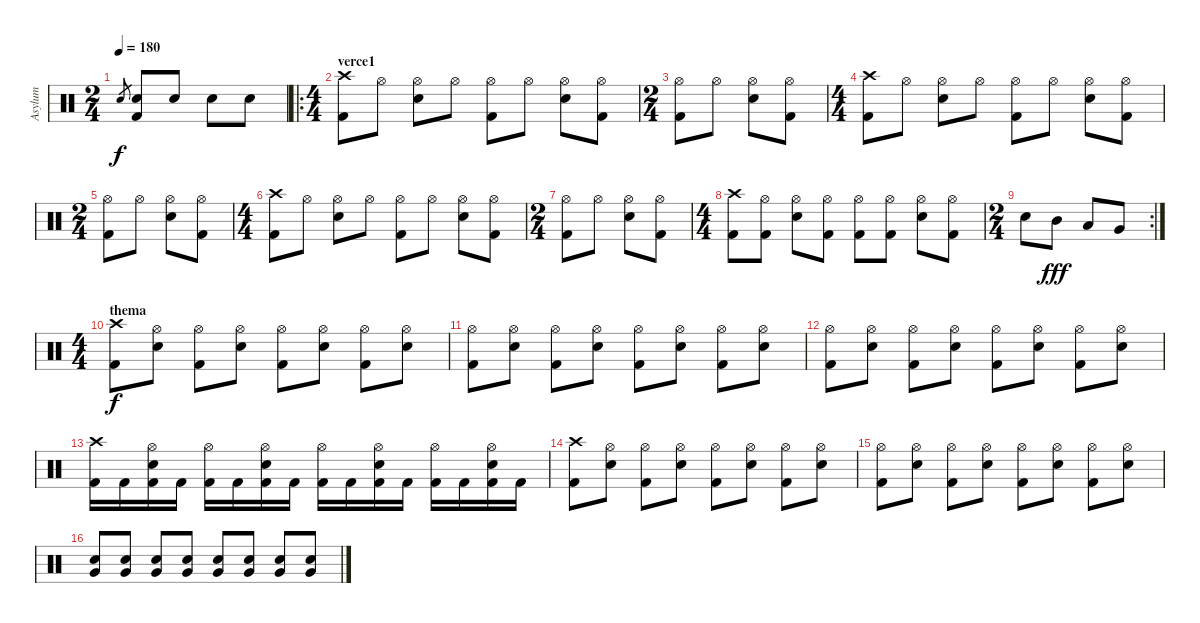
\track ("Asylum" "Asylum") {instrument percussion}
\staff {score}
\articulation defaults
\ts (2 4)
\tempo 180
\clef neutral
\ks c "Electric Snare (hit)"{sl}.8{gr dy f}
("Electric Snare (hit)" "Kick (hit) 2").8 "Electric Snare (hit)".8 "Electric Snare (hit)".8 "Electric Snare (hit)".8 |
\ro
\ts (4 4)
\section ("" "verce1")
("Crash high (hit)" "Kick (hit) 2").8 "Hi-Hat (open)".8 ("Hi-Hat (open)" "Electric Snare (hit)").8 "Hi-Hat (open)".8 ("Hi-Hat (open)" "Kick (hit) 2").8 "Hi-Hat (open)".8 ("Hi-Hat (open)" "Electric Snare (hit)").8 ("Hi-Hat (open)" "Kick (hit) 2").8 |
\ts (2 4)
("Hi-Hat (open)" "Kick (hit) 2").8 "Hi-Hat (open)".8 ("Hi-Hat (open)" "Electric Snare (hit)").8 ("Hi-Hat (open)" "Kick (hit) 2").8 |
\ts (4 4)
("Crash high (hit)" "Kick (hit) 2").8 "Hi-Hat (open)".8 ("Hi-Hat (open)" "Electric Snare (hit)").8 "Hi-Hat (open)".8 ("Hi-Hat (open)" "Kick (hit) 2").8 "Hi-Hat (open)".8 ("Hi-Hat (open)" "Electric Snare (hit)").8 ("Hi-Hat (open)" "Kick (hit) 2").8 |
\ts (2 4)
("Hi-Hat (open)" "Kick (hit) 2").8 "Hi-Hat (open)".8 ("Hi-Hat (open)" "Electric Snare (hit)").8 ("Hi-Hat (open)" "Kick (hit) 2").8 |
\ts (4 4)
("Crash high (hit)" "Kick (hit) 2").8 "Hi-Hat (open)".8 ("Hi-Hat (open)" "Electric Snare (hit)").8 "Hi-Hat (open)".8 ("Hi-Hat (open)" "Kick (hit) 2").8 "Hi-Hat (open)".8 ("Hi-Hat (open)" "Electric Snare (hit)").8 ("Hi-Hat (open)" "Kick (hit) 2").8 |
\ts (2 4)
("Hi-Hat (open)" "Kick (hit) 2").8 "Hi-Hat (open)".8 ("Hi-Hat (open)" "Electric Snare (hit)").8 ("Hi-Hat (open)" "Kick (hit) 2").8 |
\ts (4 4)
("Crash high (hit)" "Kick (hit) 2").8 ("Hi-Hat (open)" "Kick (hit) 2").8 ("Hi-Hat (open)" "Electric Snare (hit)").8 ("Hi-Hat (open)" "Kick (hit) 2").8 ("Hi-Hat (open)" "Kick (hit) 2").8 ("Hi-Hat (open)" "Kick (hit) 2").8 ("Hi-Hat (open)" "Electric Snare (hit)").8 ("Hi-Hat (open)" "Kick (hit) 2").8 |
\rc 2
\ts (2 4)
"Electric Snare (hit)".8 "Mid Tom (hit)".8{dy fff} "Low Tom (hit)".8 "Very Low Tom (hit)".8 |
\ts (4 4)
\section ("" "thema")
("Crash high (hit)" "Kick (hit) 2").8{dy f} ("Hi-Hat (open)" "Electric Snare (hit)").8 ("Hi-Hat (open)" "Kick (hit) 2").8 ("Hi-Hat (open)" "Electric Snare (hit)").8 ("Hi-Hat (open)" "Kick (hit) 2").8 ("Hi-Hat (open)" "Electric Snare (hit)").8 ("Hi-Hat (open)" "Kick (hit) 2").8 ("Hi-Hat (open)" "Electric Snare (hit)").8 |
("Hi-Hat (open)" "Kick (hit) 2").8 ("Hi-Hat (open)" "Electric Snare (hit)").8 ("Hi-Hat (open)" "Kick (hit) 2").8 ("Hi-Hat (open)" "Electric Snare (hit)").8 ("Hi-Hat (open)" "Kick (hit) 2").8 ("Hi-Hat (open)" "Electric Snare (hit)").8 ("Hi-Hat (open)" "Kick (hit) 2").8 ("Hi-Hat (open)" "Electric Snare (hit)").8 |
("Hi-Hat (open)" "Kick (hit) 2").8 ("Hi-Hat (open)" "Electric Snare (hit)").8 ("Hi-Hat (open)" "Kick (hit) 2").8 ("Hi-Hat (open)" "Electric Snare (hit)").8 ("Hi-Hat (open)" "Kick (hit) 2").8 ("Hi-Hat (open)" "Electric Snare (hit)").8 ("Hi-Hat (open)" "Kick (hit) 2").8 ("Hi-Hat (open)" "Electric Snare (hit)").8 |
("Crash high (hit)" "Kick (hit) 2").16 "Kick (hit) 2".16 ("Hi-Hat (open)" "Electric Snare (hit)" "Kick (hit) 2").16 "Kick (hit) 2".16 ("Hi-Hat (open)" "Kick (hit) 2").16 "Kick (hit) 2".16 ("Hi-Hat (open)" "Electric Snare (hit)" "Kick (hit) 2").16 "Kick (hit) 2".16 ("Hi-Hat (open)" "Kick (hit) 2").16 "Kick (hit) 2".16 ("Hi-Hat (open)" "Electric Snare (hit)" "Kick (hit) 2").16 "Kick (hit) 2".16 ("Hi-Hat (open)" "Kick (hit) 2").16 "Kick (hit) 2".16 ("Hi-Hat (open)" "Electric Snare (hit)" "Kick (hit) 2").16 "Kick (hit) 2".16 |
("Crash high (hit)" "Kick (hit) 2").8 ("Hi-Hat (open)" "Electric Snare (hit)").8 ("Hi-Hat (open)" "Kick (hit) 2").8 ("Hi-Hat (open)" "Electric Snare (hit)").8 ("Hi-Hat (open)" "Kick (hit) 2").8 ("Hi-Hat (open)" "Electric Snare (hit)").8 ("Hi-Hat (open)" "Kick (hit) 2").8 ("Hi-Hat (open)" "Electric Snare (hit)").8 |
("Hi-Hat (open)" "Kick (hit) 2").8 ("Hi-Hat (open)" "Electric Snare (hit)").8 ("Hi-Hat (open)" "Kick (hit) 2").8 ("Hi-Hat (open)" "Electric Snare (hit)").8 ("Hi-Hat (open)" "Kick (hit) 2").8 ("Hi-Hat (open)" "Electric Snare (hit)").8 ("Hi-Hat (open)" "Kick (hit) 2").8 ("Hi-Hat (open)" "Electric Snare (hit)").8 |
("Electric Snare (hit)" "Very Low Tom (hit)").8 ("Electric Snare (hit)" "Very Low Tom (hit)").8 ("Electric Snare (hit)" "Very Low Tom (hit)").8 ("Electric Snare (hit)" "Very Low Tom (hit)").8 ("Electric Snare (hit)" "Very Low Tom (hit)").8 ("Electric Snare (hit)" "Very Low Tom (hit)").8 ("Electric Snare (hit)" "Very Low Tom (hit)").8 ("Electric Snare (hit)" "Very Low Tom (hit)").8
